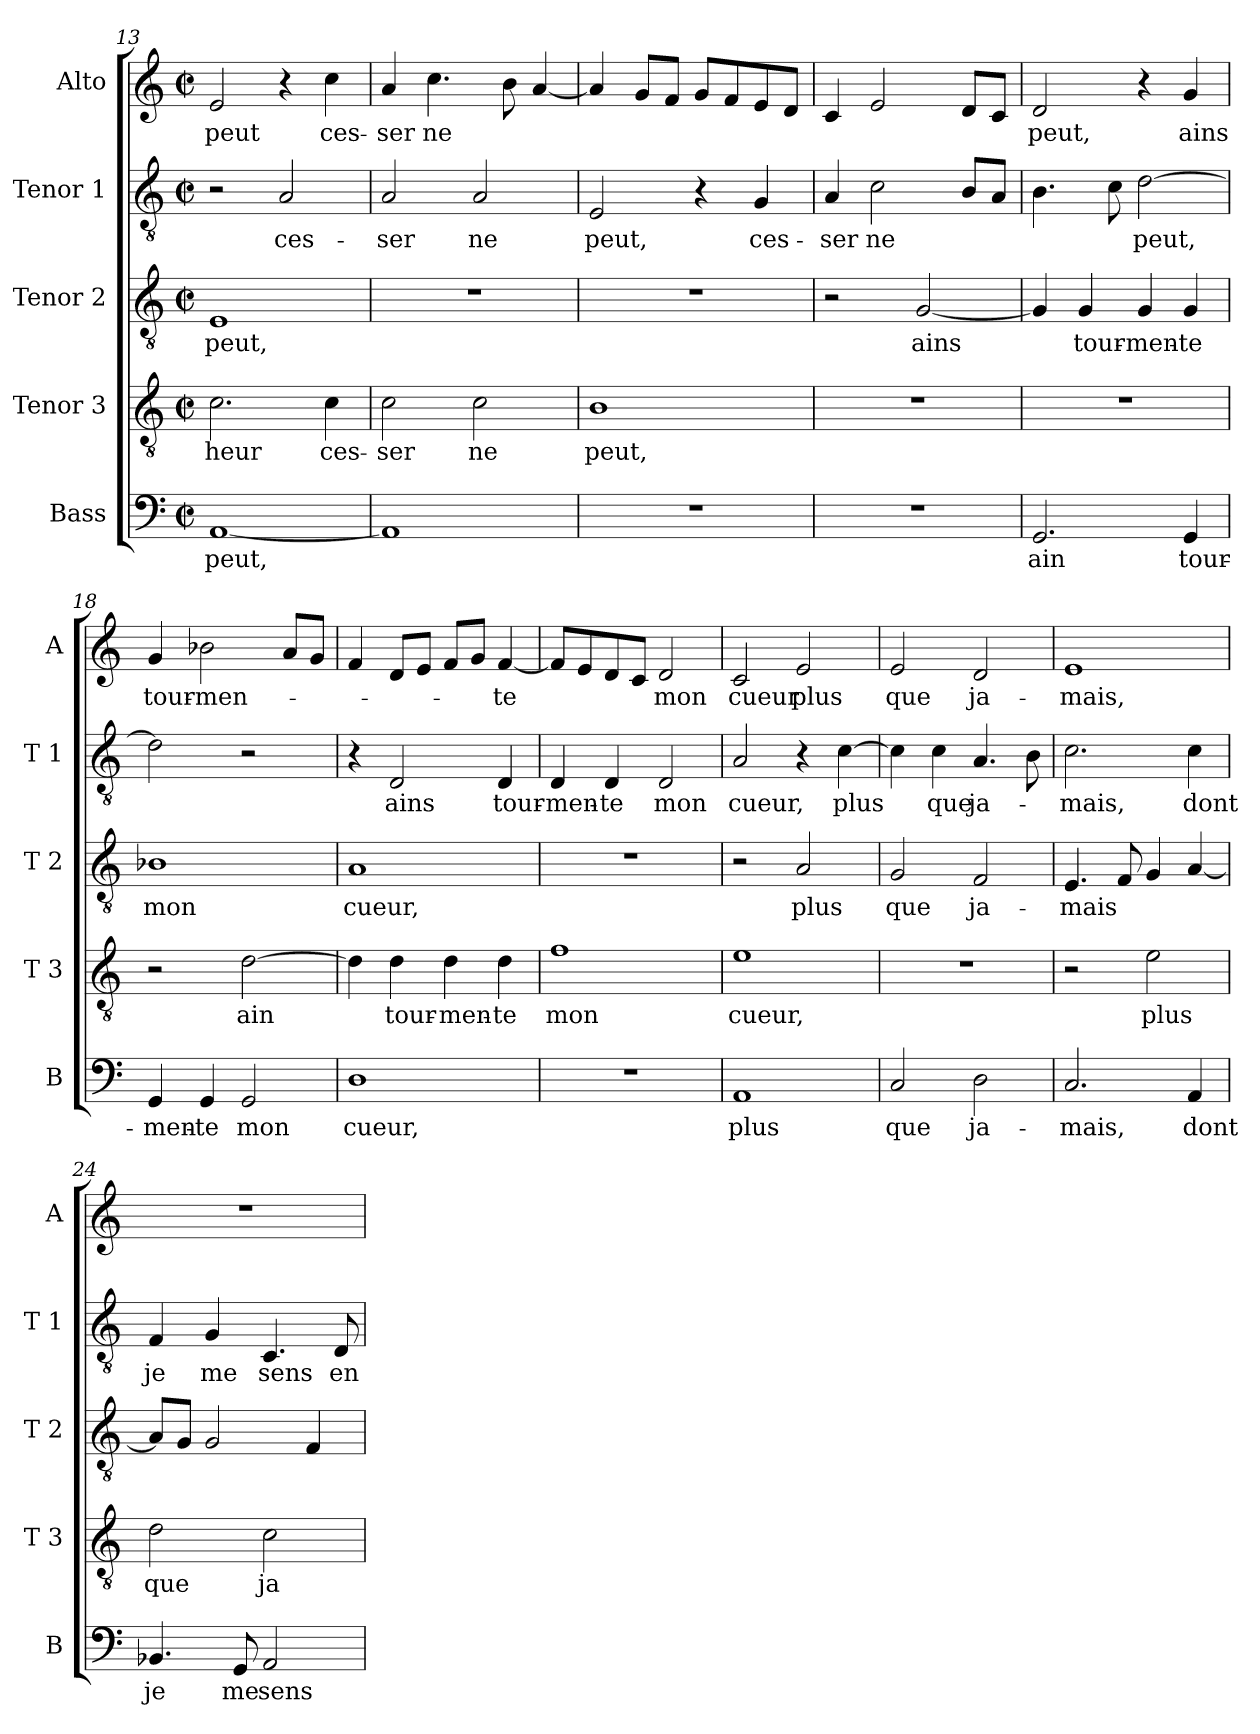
**kern	**text	**kern	**text	**kern	**text	**kern	**text	**kern	**text
*part5	*part5	*part4	*part4	*part3	*part3	*part2	*part2	*part1	*part1
*staff5	*staff5	*staff4	*staff4	*staff3	*staff3	*staff2	*staff2	*staff1	*staff1
*I"Bass	*	*I"Tenor 3	*	*I"Tenor 2	*	*I"Tenor 1	*	*I"Alto	*
*I'B	*	*I'T 3	*	*I'T 2	*	*I'T 1	*	*I'A	*
*clefF4	*	*clefGv2	*	*clefGv2	*	*clefGv2	*	*clefG2	*
*k[]	*	*k[]	*	*k[]	*	*k[]	*	*k[]	*
*C:	*	*C:	*	*C:	*	*C:	*	*C:	*
*M2/2	*	*M2/2	*	*M2/2	*	*M2/2	*	*M2/2	*
*met(c|)	*	*met(c|)	*	*met(c|)	*	*met(c|)	*	*met(c|)	*
=13	=13	=13	=13	=13	=13	=13	=13	=13	=13
[1AA	peut,	2.c\	-heur	1E	peut,	2r	.	2e/	peut
.	.	.	.	.	.	2A/	ces-	4r	.
.	.	4c\	ces-	.	.	.	.	4cc\	ces-
=14	=14	=14	=14	=14	=14	=14	=14	=14	=14
1AA]	.	2c\	-ser	1r	.	2A/	-ser	4a/	-ser
.	.	.	.	.	.	.	.	4.cc\	ne
.	.	2c\	ne	.	.	2A/	ne	.	.
.	.	.	.	.	.	.	.	8b\	.
.	.	.	.	.	.	.	.	[4a/	.
=15	=15	=15	=15	=15	=15	=15	=15	=15	=15
1r	.	1B	peut,	1r	.	2E/	peut,	4a/]	.
.	.	.	.	.	.	.	.	8g/L	.
.	.	.	.	.	.	.	.	8f/J	.
.	.	.	.	.	.	4r	.	8g/L	.
.	.	.	.	.	.	.	.	8f/	.
.	.	.	.	.	.	4G/	ces-	8e/	.
.	.	.	.	.	.	.	.	8d/J	.
=16	=16	=16	=16	=16	=16	=16	=16	=16	=16
1r	.	1r	.	2r	.	4A/	-ser	4c/	.
.	.	.	.	.	.	2c\	ne	2e/	.
.	.	.	.	[2G/	ains	.	.	.	.
.	.	.	.	.	.	8B/L	.	8d/L	.
.	.	.	.	.	.	8A/J	.	8c/J	.
=17	=17	=17	=17	=17	=17	=17	=17	=17	=17
2.GG/	ain	1r	.	4G/]	.	4.B\	.	2d/	peut,
.	.	.	.	4G/	tour-	.	.	.	.
.	.	.	.	.	.	8c\	.	.	.
.	.	.	.	4G/	-men-	[2d\	peut,	4r	.
4GG/	tour-	.	.	4G/	-te	.	.	4g/	ains
!!LO:LB:g=z
=18	=18	=18	=18	=18	=18	=18	=18	=18	=18
4GG/	-men-	2r	.	1B-X	mon	2d\]	.	4g/	tour-
4GG/	-te	.	.	.	.	.	.	2b-X\	-men-
2GG/	mon	[2d\	ain	.	.	2r	.	.	.
.	.	.	.	.	.	.	.	8a/L	.
.	.	.	.	.	.	.	.	8g/J	.
=19	=19	=19	=19	=19	=19	=19	=19	=19	=19
1D	cueur,	4d\]	.	1A	cueur,	4r	.	4f/	.
.	.	4d\	tour-	.	.	2D/	ains	8d/L	.
.	.	.	.	.	.	.	.	8e/J	.
.	.	4d\	-men-	.	.	.	.	8f/L	.
.	.	.	.	.	.	.	.	8g/J	.
.	.	4d\	-te	.	.	4D/	tour-	[4f/	-te
=20	=20	=20	=20	=20	=20	=20	=20	=20	=20
1r	.	1f	mon	1r	.	4D/	-men-	8f/L]	.
.	.	.	.	.	.	.	.	8e/	.
.	.	.	.	.	.	4D/	-te	8d/	.
.	.	.	.	.	.	.	.	8c/J	.
.	.	.	.	.	.	2D/	mon	2d/	mon
=21	=21	=21	=21	=21	=21	=21	=21	=21	=21
1AA	plus	1e	cueur,	2r	.	2A/	cueur,	2c/	cueur
.	.	.	.	2A/	plus	4r	.	2e/	plus
.	.	.	.	.	.	[4c\	plus	.	.
=22	=22	=22	=22	=22	=22	=22	=22	=22	=22
2C/	que	1r	.	2G/	que	4c\]	.	2e/	que
.	.	.	.	.	.	4c\	que	.	.
2D\	ja-	.	.	2F/	ja-	4.A/	ja-	2d/	ja-
.	.	.	.	.	.	8B\	.	.	.
=23	=23	=23	=23	=23	=23	=23	=23	=23	=23
2.C/	-mais,	2r	.	4.E/	-mais	2.c\	-mais,	1e	-mais,
.	.	.	.	8F/	.	.	.	.	.
.	.	2e\	plus	4G/	.	.	.	.	.
4AA/	dont	.	.	[4A/	.	4c\	dont	.	.
!!LO:LB:g=z
=24	=24	=24	=24	=24	=24	=24	=24	=24	=24
4.BB-X/	je	2d\	que	8A/L]	.	4F/	je	1r	.
.	.	.	.	8G/J	.	.	.	.	.
.	.	.	.	2G/	.	4G/	me	.	.
8GG/	me	.	.	.	.	.	.	.	.
2AA/	sens	2c\	ja-	.	.	4.C/	sens	.	.
.	.	.	.	4F/	.	.	.	.	.
.	.	.	.	.	.	8D/	en	.	.
=	=	=	=	=	=	=	=	=	=
*-	*-	*-	*-	*-	*-	*-	*-	*-	*-
